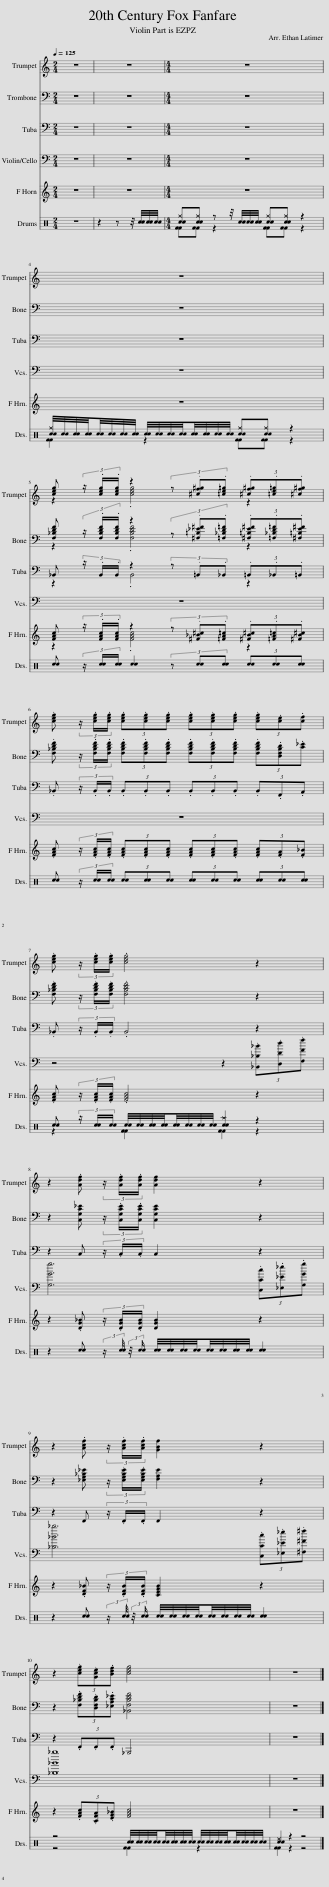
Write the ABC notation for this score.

X:1
%%score ( 1 2 ) ( 3 4 ) ( 5 6 ) 7 ( 8 9 ) ( 10 11 )
L:1/8
Q:1/4=125
M:2/4
I:linebreak $
K:C
V:1 treble transpose=-2
V:2 treble transpose="-2 "
V:3 bass
V:4 bass
V:5 bass
V:6 bass
V:7 bass
V:8 treble transpose=-7
V:9 treble transpose="-7 "
V:10 perc
K:none
V:11 perc
K:none
V:1
[K:C] z4 | z4 |[M:4/4] z8 |$ z8 |$ [ceg] (3z/ .[ceg]/.[ceg]/ z2 (3z .[^cf^g].[=ce=g] (3.[^cf^g].[=ce=g].[^cf^g] |$ %5
 .[ceg] (3z/ .[ceg]/.[ceg]/ (3.[ceg].[ceg].[ceg] (3.[ceg].[ceg].[ceg] (3.[ceg].[ce].[cf] |$ .[ceg] (3z/ .[ceg]/.[ceg]/ .[ceg]4 z2 |$ z2 .[Adf] (3z/ .[Adf]/.[Adf]/ [Adf]2 z2 |$ z2 .[Acf] (3z/ .[Acf]/.[Acf]/ [GBf]2 z2 |$ z2 (3.[ceg].[Gce].[Bdf] [ceg]4 | %10
 z8 |] %11
V:2
[K:C] x4 | x4 |[M:4/4] x8 |$ x8 |$ z2 .[ceg]4 z2 |$ %5
 x8 |$ x8 |$ x8 |$ x8 |$ x8 | %10
 x8 |] %11
V:3
 z4 | z4 |[M:4/4] z8 |$ z8 |$ [F,_B,DF] (3z/ .[F,B,DF]/.[F,B,DF]/ z2 (3z .[^F,=B,_E^F].[=F,_B,D=F] (3.[^F,=B,E^F].[=F,_B,D=F].[^F,=B,E^F] |$ %5
 .[F,_B,DF] (3z/ .[F,B,DF]/.[F,B,DF]/ (3.[F,B,DF].[F,B,DF].[F,B,DF] (3.[F,B,DF].[F,B,DF].[F,B,DF] (3.[F,B,DF].[D,F,B,D].[C_E] |$ .[F,_B,DF] (3z/ .[F,B,DF]/.[F,B,DF]/ .[F,B,DF]4 z2 |$ z2 [C,G,C_E] (3z/ .[C,G,CE]/.[C,G,CE]/ [C,G,CE]2 z2 |$ z2 [_E,G,_B,_E] (3z/ .[E,G,B,E]/.[E,G,B,E]/ [F,A,E]2 z2 |$ z2 (3.[F,_B,DF].[D,F,B,D].[_E,A,C_E] [_B,,F,B,DF]4 | %10
 z8 |] %11
V:4
 x4 | x4 |[M:4/4] x8 |$ x8 |$ z2 .[F,_B,DF]4 z2 |$ %5
 x8 |$ x8 |$ x8 |$ x8 |$ x8 | %10
 x8 |] %11
V:5
 z4 | z4 |[M:4/4] z8 |$ z8 |$ _B,, (3z/ .B,,/.B,,/ z2 (3z .=B,,._B,, (3.=B,,._B,,.=B,, |$ %5
 ._B,, (3z/ .B,,/.B,,/ (3.B,,.B,,.B,, (3.B,,.B,,.B,, (3.B,,.F,,.A,, |$ ._B,, (3z/ .B,,/.B,,/ .B,,4 z2 |$ z2 C, (3z/ .C,/.C,/ C,2 z2 |$ z2 F,, (3z/ .F,,/.F,,/ F,,2 z2 |$ z2 (3.F,,.F,,.F,, _B,,,4 | %10
 z8 |] %11
V:6
 x4 | x4 |[M:4/4] x8 |$ x8 |$ z2 ._B,,4 z2 |$ %5
 x8 |$ x8 |$ x8 |$ x8 |$ x8 | %10
 x8 |] %11
V:7
 z4 | z4 |[M:4/4] z8 |$ z8 |$ z8 |$ %5
 z8 |$ z4 z2 (3.[_B,,_B,_B].[D,Dd].[F,Ff] |$ [G,Gg]6 (3.[C,Cc].[_E,_E_e].[G,Gg] |$ [_B,_B_b]6 (3.[C,Cc].[_E,_E_e].[^F,^F^f] |$ [_B,_B_b]8 | %10
 z8 |] %11
V:8
 z4 | z4 |[M:4/4] z8 |$ z8 |$ [FAc] (3z/ .[FAc]/.[FAc]/ z2 (3z .[^F_B^c].[=FA=c] (3.[^FB^c].[=FA=c].[^FB^c] |$ %5
 .[FAc] (3z/ .[FAc]/.[FAc]/ (3.[FAc].[FAc].[FAc] (3.[FAc].[FAc].[FAc] (3.[FAc].[FA].[F_B] |$ .[FAc] (3z/ .[FAc]/.[FAc]/ .[FAc]4 z2 |$ z2 .[DG_B] (3z/ .[DGB]/.[DGB]/ [DGB]2 z2 |$ z2 .[DF_B] (3z/ .[DFB]/.[DFB]/ [CEGB]2 z2 |$ z2 (3.[FAc].[CFA].[EG_B] [FAc]4 | %10
 z8 |] %11
V:9
 x4 | x4 |[M:4/4] x8 |$ x8 |$ z2 .[FAc]4 z2 |$ %5
 x8 |$ x8 |$ x8 |$ x8 |$ x8 | %10
 x8 |] %11
V:10
 z4 | z2 z z/4 [cc]/4[cc]/4[cc]/4 |[M:4/4] [cc^g][cc^g] z z/4 [cc]/4[cc]/4[cc]/4 [cc^g][cc^g] z2 |$ [cc^g]/4[cc]/4[cc]/4[cc]/4[cc]/4[cc]/4[cc]/4[cc]/4 [cc]/4[cc]/4[cc]/4[cc]/4[cc]/4[cc]/4[cc]/4[cc]/4 [cc^g][cc^g] z2 |$ [cc] (3z/ [cc]/[cc]/ [cc]2 (3z [cc][cc] (3[cc][cc][cc] |$ %5
 [cc] (3z/ [cc]/[cc]/ (3[cc][cc][cc] (3[cc][cc][cc] (3[cc][cc][cc] |$ [cc] (3z/ [cc]/[cc]/ [cc]/4[cc]/4[cc]/4[cc]/4[cc]/4[cc]/4[cc]/4[cc]/4 [cc^a]2 z2 |$ z2 [cc] (3:2:2z/ [cc]/4 (3:2:2z/4 [cc]/ [cc]/4[cc]/4[cc]/4[cc]/4[cc]/4[cc]/4[cc]/4[cc]/4 [cc]2 |$ z2 [cc] (3:2:2z/ [cc]/4 (3:2:2z/4 [cc]/ [cc]/4[cc]/4[cc]/4[cc]/4[cc]/4[cc]/4[cc]/4[cc]/4 [cc]2 |$ z4 [cc]/4[cc]/4[cc]/4[cc]/4[cc]/4[cc]/4[cc]/4[cc]/4 [cc]/4[cc]/4[cc]/4[cc]/4[cc]/4[cc]/4[cc]/4[cc]/4 | %10
 [cc^e]2 z2 z4 |] %11
V:11
 x4 | x4 |[M:4/4] [FF][FF] z2 [FF][FF] z2 |$ [FF]2 z2 [FF][FF] z2 |$ x8 |$ %5
 x8 |$ z2 [FF]2 [FF]2 z2 |$ x8 |$ x8 |$ z4 [FF]2 z2 | %10
 [FF]2 z2 z4 |] %11
